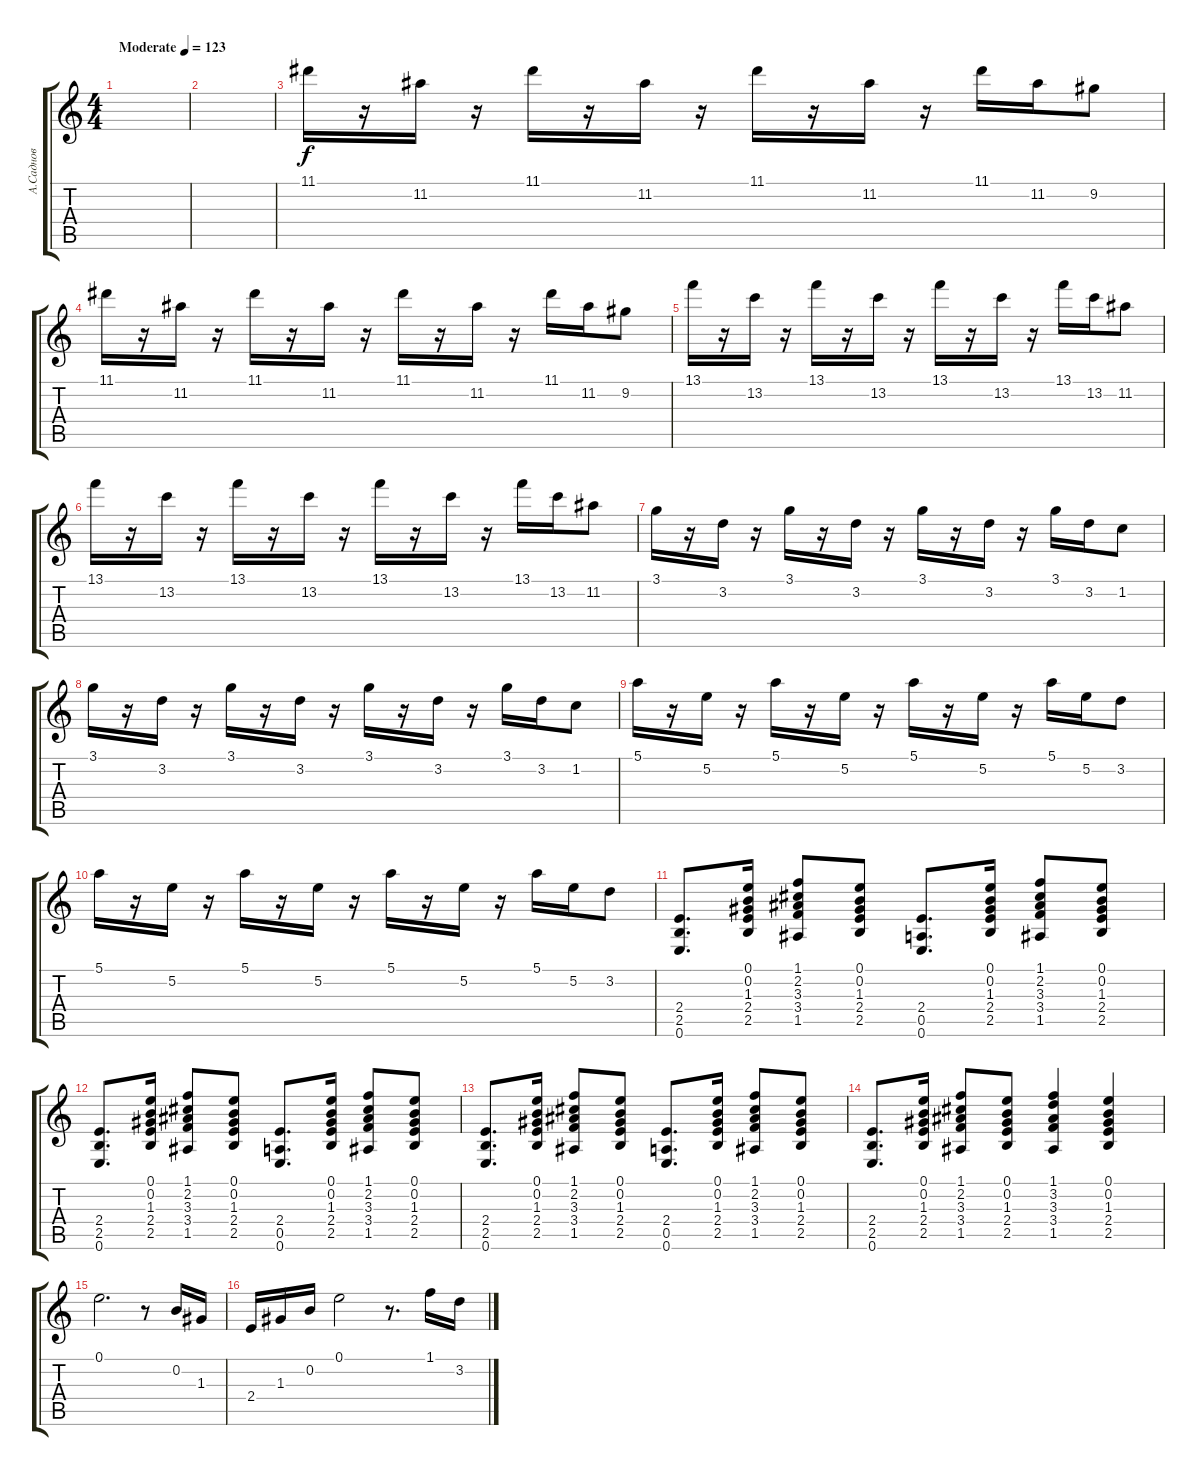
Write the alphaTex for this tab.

\track ("А.Саднов" "А.Саднов") {instrument overdrivenguitar}
\staff {score tabs}
\tuning (E4 B3 G3 D3 A2 E2) {hide}
\ts (4 4)
\tempo (123 "Moderate")
\clef g2
\ks c
|
|
11.1.16 r.16 11.2.16 r.16 11.1.16 r.16 11.2.16 r.16 11.1.16 r.16 11.2.16 r.16 11.1.16 11.2.16 9.2.8 |
11.1.16 r.16 11.2.16 r.16 11.1.16 r.16 11.2.16 r.16 11.1.16 r.16 11.2.16 r.16 11.1.16 11.2.16 9.2.8 |
13.1.16 r.16 13.2.16 r.16 13.1.16 r.16 13.2.16 r.16 13.1.16 r.16 13.2.16 r.16 13.1.16 13.2.16 11.2.8 |
13.1.16 r.16 13.2.16 r.16 13.1.16 r.16 13.2.16 r.16 13.1.16 r.16 13.2.16 r.16 13.1.16 13.2.16 11.2.8 |
3.1.16 r.16 3.2.16 r.16 3.1.16 r.16 3.2.16 r.16 3.1.16 r.16 3.2.16 r.16 3.1.16 3.2.16 1.2.8 |
3.1.16 r.16 3.2.16 r.16 3.1.16 r.16 3.2.16 r.16 3.1.16 r.16 3.2.16 r.16 3.1.16 3.2.16 1.2.8 |
5.1.16 r.16 5.2.16 r.16 5.1.16 r.16 5.2.16 r.16 5.1.16 r.16 5.2.16 r.16 5.1.16 5.2.16 3.2.8 |
5.1.16 r.16 5.2.16 r.16 5.1.16 r.16 5.2.16 r.16 5.1.16 r.16 5.2.16 r.16 5.1.16 5.2.16 3.2.8 |
(2.4 2.5 0.6).8{d instrument acousticguitarsteel} (0.1 0.2 1.3 2.4 2.5).16 (1.1 2.2 3.3 3.4 1.5).8 (0.1 0.2 1.3 2.4 2.5).8 (2.4 0.5 0.6).8{d} (0.1 0.2 1.3 2.4 2.5).16 (1.1 2.2 3.3 3.4 1.5).8 (0.1 0.2 1.3 2.4 2.5).8 |
(2.4 2.5 0.6).8{d instrument acousticguitarsteel} (0.1 0.2 1.3 2.4 2.5).16 (1.1 2.2 3.3 3.4 1.5).8 (0.1 0.2 1.3 2.4 2.5).8 (2.4 0.5 0.6).8{d} (0.1 0.2 1.3 2.4 2.5).16 (1.1 2.2 3.3 3.4 1.5).8 (0.1 0.2 1.3 2.4 2.5).8 |
(2.4 2.5 0.6).8{d instrument acousticguitarsteel} (0.1 0.2 1.3 2.4 2.5).16 (1.1 2.2 3.3 3.4 1.5).8 (0.1 0.2 1.3 2.4 2.5).8 (2.4 0.5 0.6).8{d} (0.1 0.2 1.3 2.4 2.5).16 (1.1 2.2 3.3 3.4 1.5).8 (0.1 0.2 1.3 2.4 2.5).8 |
(2.4 2.5 0.6).8{d instrument acousticguitarsteel} (0.1 0.2 1.3 2.4 2.5).16 (1.1 2.2 3.3 3.4 1.5).8 (0.1 0.2 1.3 2.4 2.5).8 (1.1 3.2 3.3 3.4 1.5).4 (0.1 0.2 1.3 2.4 2.5).4 |
0.1.2{d instrument overdrivenguitar} r.8 0.2.16 1.3.16 |
2.4.16 1.3.16 0.2.16 0.1.2 r.8{d} 1.1.16 3.2.16
